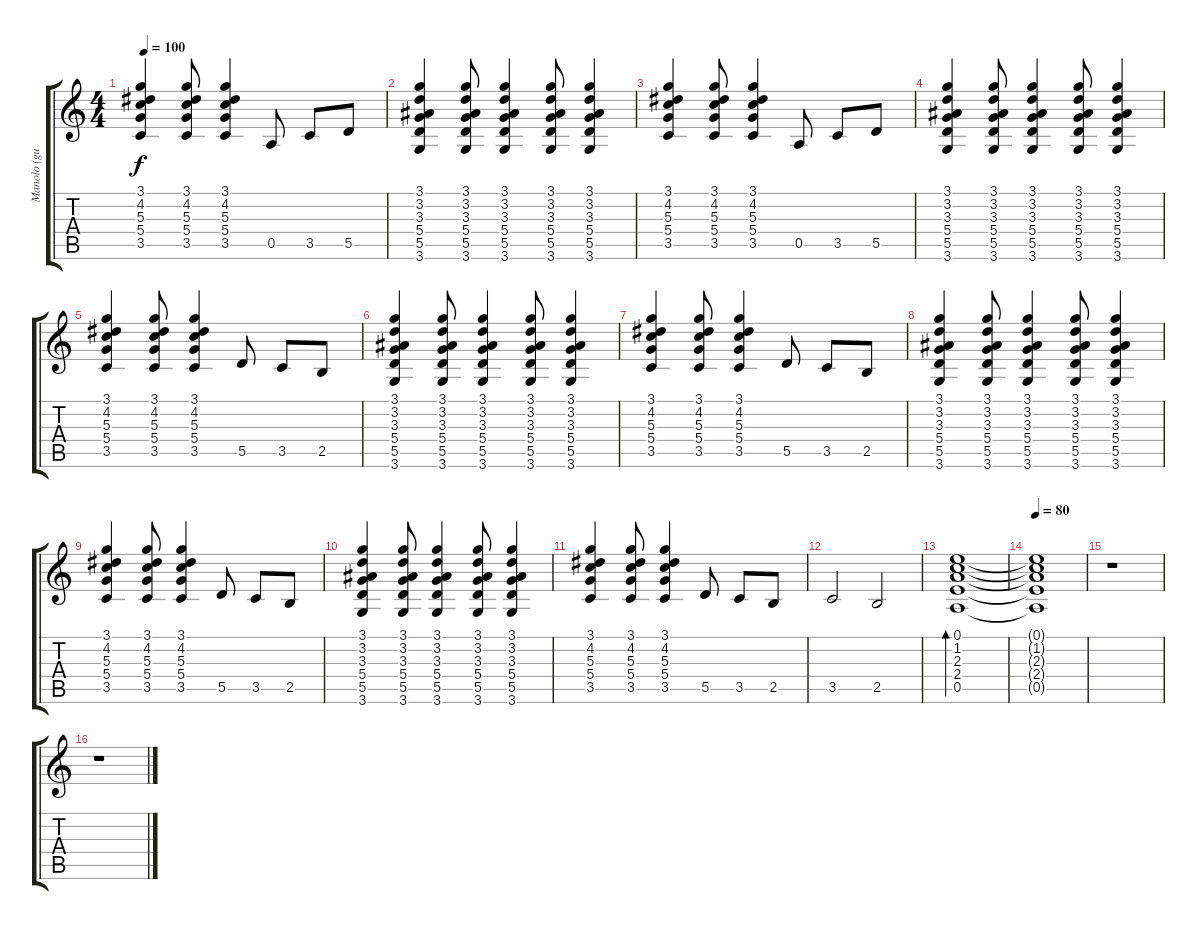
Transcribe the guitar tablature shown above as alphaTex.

\track ("Manolo (guitarra)" "Manolo (gu") {instrument acousticguitarnylon}
\staff {score tabs}
\tuning (E4 B3 G3 D3 A2 E2) {hide}
\ts (4 4)
\tempo 100
\clef g2
\ks c
(3.1 4.2 5.3 5.4 3.5).4{dy f} (3.1 4.2 5.3 5.4 3.5).8 (3.1 4.2 5.3 5.4 3.5).4 0.5.8 3.5.8 5.5.8 |
(3.1 3.2 3.3 5.4 5.5 3.6).4 (3.1 3.2 3.3 5.4 5.5 3.6).8 (3.1 3.2 3.3 5.4 5.5 3.6).4 (3.1 3.2 3.3 5.4 5.5 3.6).8 (3.1 3.2 3.3 5.4 5.5 3.6).4 |
(3.1 4.2 5.3 5.4 3.5).4 (3.1 4.2 5.3 5.4 3.5).8 (3.1 4.2 5.3 5.4 3.5).4 0.5.8 3.5.8 5.5.8 |
(3.1 3.2 3.3 5.4 5.5 3.6).4 (3.1 3.2 3.3 5.4 5.5 3.6).8 (3.1 3.2 3.3 5.4 5.5 3.6).4 (3.1 3.2 3.3 5.4 5.5 3.6).8 (3.1 3.2 3.3 5.4 5.5 3.6).4 |
(3.1 4.2 5.3 5.4 3.5).4 (3.1 4.2 5.3 5.4 3.5).8 (3.1 4.2 5.3 5.4 3.5).4 5.5.8 3.5.8 2.5.8 |
(3.1 3.2 3.3 5.4 5.5 3.6).4 (3.1 3.2 3.3 5.4 5.5 3.6).8 (3.1 3.2 3.3 5.4 5.5 3.6).4 (3.1 3.2 3.3 5.4 5.5 3.6).8 (3.1 3.2 3.3 5.4 5.5 3.6).4 |
(3.1 4.2 5.3 5.4 3.5).4 (3.1 4.2 5.3 5.4 3.5).8 (3.1 4.2 5.3 5.4 3.5).4 5.5.8 3.5.8 2.5.8 |
(3.1 3.2 3.3 5.4 5.5 3.6).4 (3.1 3.2 3.3 5.4 5.5 3.6).8 (3.1 3.2 3.3 5.4 5.5 3.6).4 (3.1 3.2 3.3 5.4 5.5 3.6).8 (3.1 3.2 3.3 5.4 5.5 3.6).4 |
(3.1 4.2 5.3 5.4 3.5).4 (3.1 4.2 5.3 5.4 3.5).8 (3.1 4.2 5.3 5.4 3.5).4 5.5.8 3.5.8 2.5.8 |
(3.1 3.2 3.3 5.4 5.5 3.6).4 (3.1 3.2 3.3 5.4 5.5 3.6).8 (3.1 3.2 3.3 5.4 5.5 3.6).4 (3.1 3.2 3.3 5.4 5.5 3.6).8 (3.1 3.2 3.3 5.4 5.5 3.6).4 |
(3.1 4.2 5.3 5.4 3.5).4 (3.1 4.2 5.3 5.4 3.5).8 (3.1 4.2 5.3 5.4 3.5).4 5.5.8 3.5.8 2.5.8 |
3.5.2 2.5.2 |
(0.1 1.2 2.3 2.4 0.5).1{bd 480} |
\tempo 80
(0.1{t} 1.2{t} 2.3{t} 2.4{t} 0.5{t}).1 |
r.1 |
r.1
